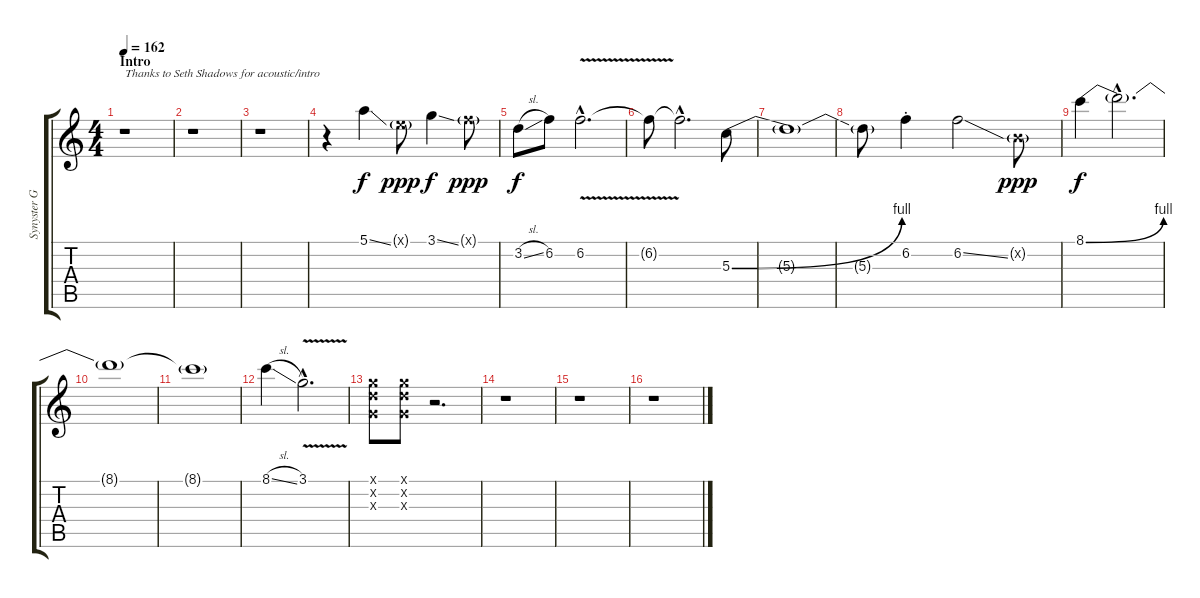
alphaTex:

\track ("Synyster Gates" "Synyster G") {instrument distortionguitar}
\staff {score tabs}
\tuning (E4 B3 G3 D3 A2 D2) {hide}
\ts (4 4)
\section ("" "Intro")
\tempo 162
\clef g2
\ks c
r.1{txt "Thanks to Seth Shadows for acoustic/intro" dy f instrument acousticguitarsteel} |
r.1 |
r.1 |
r.4 5.1{ss}.4 0.1{g x}.8{dy ppp} 3.1{ss}.4{dy f} 1.1{g x}.8{dy ppp} |
3.2{sl}.8{dy f} 6.2.8 6.2{v hac}.2{d} |
6.2{t}.8 6.2{hac t}.2{d} 5.3{be (bend 0 0 60 4)}.8 |
5.3{t}.1 |
5.3{t}.8 6.2{st}.4 6.2{ss}.2 0.2{g x}.8{dy ppp} |
8.1{be (bend 0 0 60 4)}.4{dy f} 8.1{hac t}.2{d} |
8.1{t}.1 |
8.1{t}.1 |
8.1{sl}.4 3.1{v hac}.2{d} |
(3.1{x} 3.2{x} 0.3{x}).8 (3.1{x} 3.2{x} 0.3{x}).8 r.2{d} |
r.1 |
r.1 |
r.1
